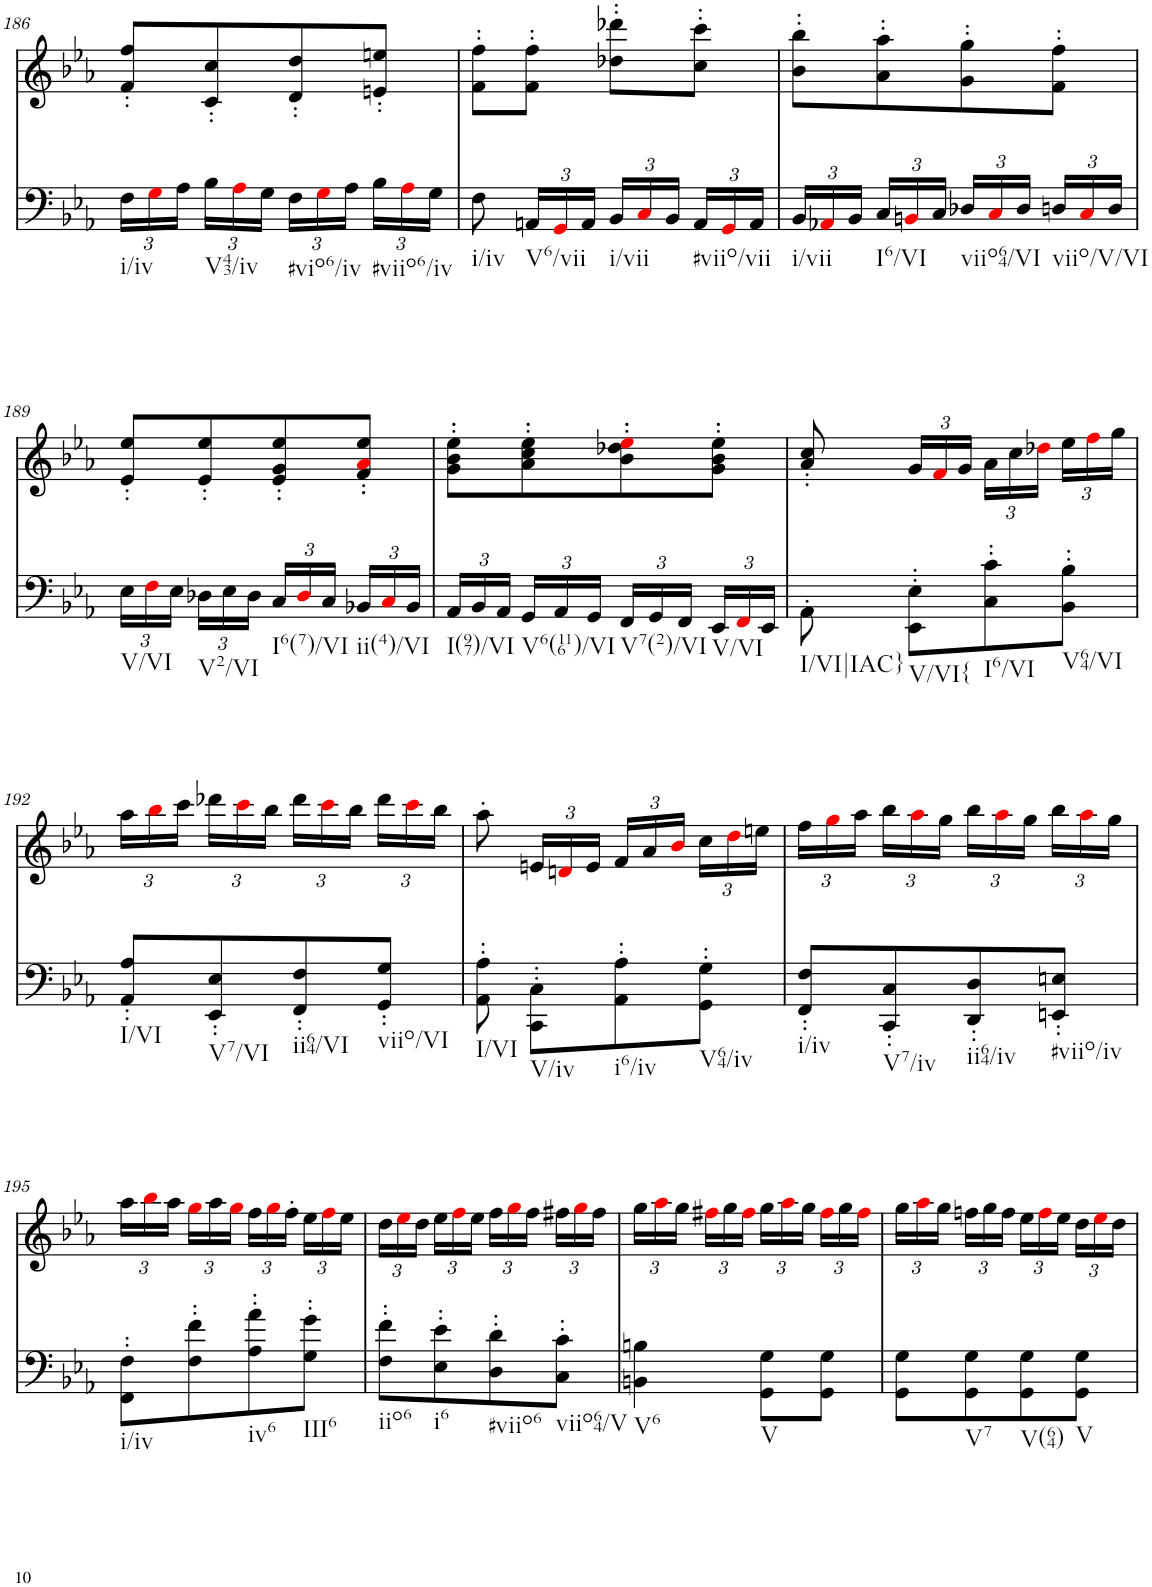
**kern	**kern
*part2	*part1
*staff2	*staff1
*I"piano	*I"piano
*I'Pno	*I'Pno
!!LO:PB:g=z
*clefF4	*clefG2
*k[b-e-a-]	*k[b-e-a-]
*c:	*c:
*M2/4	*M2/4
*Xbrackettup	*
=186	=186
!LO:TX:b:t=i/iv	!
24F\LL	8f/' 8ff/'L
24Gi\	.
24A-\JJ	.
!LO:TX:b:t=V43/iv	!
24B-\LL	8c/' 8cc/'
24A-i\	.
24G\JJ	.
!LO:TX:b:t=#vio6/iv	!
24F\LL	8d/' 8dd/'
24Gi\	.
24A-\JJ	.
!LO:TX:b:t=#viio6/iv	!
24B-\LL	8en/' 8een/'J
24A-i\	.
24G\JJ	.
=187	=187
!LO:TX:b:t=i/iv	!
8F\	8f\' 8ff\'L
!LO:TX:b:t=V6/vii	!
24AAn/LL	8f\' 8ff\'J
24GGi/	.
24AA/JJ	.
!LO:TX:b:t=i/vii	!
24BB-/LL	8dd-X\' 8ddd-X\'L
24Ci/	.
24BB-/JJ	.
!LO:TX:b:t=#viio/vii	!
24AA/LL	8cc\' 8ccc\'J
24GGi/	.
24AA/JJ	.
=188	=188
!LO:TX:b:t=i/vii	!
24BB-/LL	8b-\' 8bb-\'L
24AA-Xi/	.
24BB-/JJ	.
!LO:TX:b:t=I6/VI	!
24C/LL	8a-\' 8aa-\'
24BBni/	.
24C/JJ	.
!LO:TX:b:t=viio64/VI	!
24D-X/LL	8g\' 8gg\'
24Ci/	.
24D-/JJ	.
!LO:TX:b:t=viio/V/VI	!
24Dn/LL	8f\' 8ff\'J
24Ci/	.
24D/JJ	.
!!LO:LB:g=z
=189	=189
!LO:TX:b:t=V/VI	!
24E-\LL	8e-/' 8ee-/'L
24Fi\	.
24E-\JJ	.
!LO:TX:b:t=V2/VI	!
24D-X\LL	8e-/' 8ee-/'
24E-\	.
24D-\JJ	.
!LO:TX:b:t=I6(7)/VI	!
24C/LL	8e-/' 8g/' 8ee-/'
24D-i/	.
24C/JJ	.
!LO:TX:b:t=ii(4)/VI	!
24BB-X/LL	8f/' 8a-i/' 8ee-/'J
24Ci/	.
24BB-/JJ	.
=190	=190
!LO:TX:b:t=I(97)/VI	!
24AA-/LL	8g\' 8b-\' 8ee-\'L
24BB-/	.
24AA-/JJ	.
!LO:TX:b:t=V6(116)/VI	!
24GG/LL	8a-\' 8cc\' 8ee-\'
24AA-/	.
24GG/JJ	.
!LO:TX:b:t=V7(2)/VI	!
24FF/LL	8b-\' 8dd-X\' 8ee-i\'
24GG/	.
24FF/JJ	.
!LO:TX:b:t=V/VI	!
24EE-/LL	8g\' 8b-\' 8ee-\'J
24FFi/	.
24EE-/JJ	.
=191	=191
!LO:TX:b:t=I/VI|IAC}	!
8AA-'\	8a-/' 8cc/'
*	*Xbrackettup
!LO:TX:b:t=V/VI{	!
8EE-\' 8E-\'L	24g/LL
.	24fi/
.	24g/JJ
!LO:TX:b:t=I6/VI	!
8C\' 8c\'	24a-\LL
.	24cc\
.	24dd-Xi\JJ
!LO:TX:b:t=V64/VI	!
8BB-\' 8B-\'J	24ee-\LL
.	24ffi\
.	24gg\JJ
!!LO:LB:g=z
=192	=192
!LO:TX:b:t=I/VI	!
8AA-/' 8A-/'L	24aa-\LL
.	24bb-i\
.	24ccc\JJ
!LO:TX:b:t=V7/VI	!
8EE-/' 8E-/'	24ddd-X\LL
.	24ccci\
.	24bb-\JJ
!LO:TX:b:t=ii64/VI	!
8FF/' 8F/'	24ddd-\LL
.	24ccci\
.	24bb-\JJ
!LO:TX:b:t=viio/VI	!
8GG/' 8G/'J	24ddd-\LL
.	24ccci\
.	24bb-\JJ
=193	=193
!LO:TX:b:t=I/VI	!
8AA-\' 8A-\'	8aa-'\
!LO:TX:b:t=V/iv	!
8CC\' 8C\'L	24en/LL
.	24dni/
.	24e/JJ
!LO:TX:b:t=i6/iv	!
8AA-\' 8A-\'	24f/LL
.	24a-/
.	24b-i/JJ
!LO:TX:b:t=V64/iv	!
8GG\' 8G\'J	24cc\LL
.	24ddi\
.	24een\JJ
=194	=194
!LO:TX:b:t=i/iv	!
8FF/' 8F/'L	24ff\LL
.	24ggi\
.	24aa-\JJ
!LO:TX:b:t=V7/iv	!
8CC/' 8C/'	24bb-\LL
.	24aa-i\
.	24gg\JJ
!LO:TX:b:t=ii64/iv	!
8DD/' 8D/'	24bb-\LL
.	24aa-i\
.	24gg\JJ
!LO:TX:b:t=#viio/iv	!
8EEn/' 8En/'J	24bb-\LL
.	24aa-i\
.	24gg\JJ
!!LO:LB:g=z
=195	=195
!LO:TX:b:t=i/iv	!
8FF\' 8F\'L	24aa-\LL
.	24bb-i\
.	24aa-\JJ
8F\' 8f\'	24ggi\LL
.	24aa-\
.	24ggi\JJ
!LO:TX:b:t=iv6	!
8A-\' 8a-\'	24ff\LL
.	24ggi\
.	24ff'\JJ
!LO:TX:b:t=III6	!
8G\' 8g\'J	24ee-\LL
.	24ffi\
.	24ee-\JJ
=196	=196
!LO:TX:b:t=iio6	!
8F\' 8f\'L	24dd\LL
.	24ee-i\
.	24dd\JJ
!LO:TX:b:t=i6	!
8E-\' 8e-\'	24ee-\LL
.	24ffi\
.	24ee-\JJ
!LO:TX:b:t=#viio6	!
8D\' 8d\'	24ff\LL
.	24ggi\
.	24ff\JJ
!LO:TX:b:t=viio64/V	!
8C\' 8c\'J	24ff#X\LL
.	24ggi\
.	24ff#\JJ
=197	=197
!LO:TX:b:t=V6	!
4BBn\ 4Bn\	24gg\LL
.	24aa-i\
.	24gg\JJ
.	24ff#Xi\LL
.	24gg\
.	24ff#i\JJ
!LO:TX:b:t=V	!
8GG\ 8G\L	24gg\LL
.	24aa-i\
.	24gg\JJ
8GG\ 8G\J	24ff#i\LL
.	24gg\
.	24ff#i\JJ
=198	=198
8GG\ 8G\L	24gg\LL
.	24aa-i\
.	24gg\JJ
!LO:TX:b:t=V7	!
8GG\ 8G\	24ffn\LL
.	24gg\
.	24ff\JJ
!LO:TX:b:t=V(64)	!
8GG\ 8G\	24ee-\LL
.	24ffi\
.	24ee-\JJ
!LO:TX:b:t=V	!
8GG\ 8G\J	24dd\LL
.	24ee-i\
.	24dd\JJ
=	=
*-	*-
